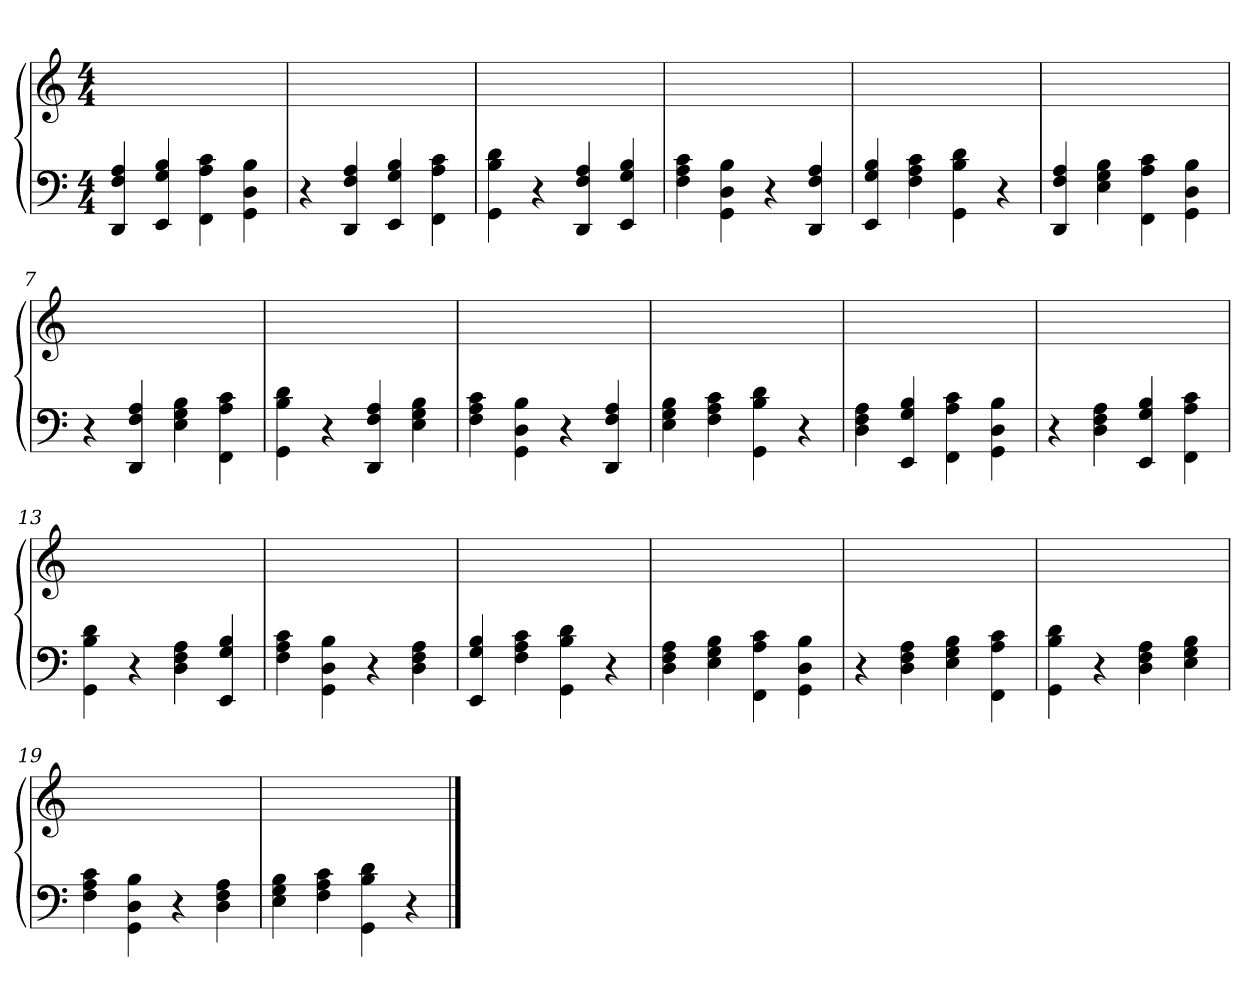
**kern	**kern
*part2	*part1
*staff2	*staff1
*clefF4	*clefG2
*k[]	*k[]
*C:	*C:
*M4/4	*M4/4
*MM60	*MM60
=1	=1
4DD 4F 4A	1ryy
4EE 4G 4B	.
4FF 4A 4c	.
4GG 4D 4B	.
=2	=2
4r	1ryy
4DD 4F 4A	.
4EE 4G 4B	.
4FF 4A 4c	.
=3	=3
4GG 4B 4d	1ryy
4r	.
4DD 4F 4A	.
4EE 4G 4B	.
=4	=4
4F 4A 4c	1ryy
4GG 4D 4B	.
4r	.
4DD 4F 4A	.
=5	=5
4EE 4G 4B	1ryy
4F 4A 4c	.
4GG 4B 4d	.
4r	.
=6	=6
4DD 4F 4A	1ryy
4E 4G 4B	.
4FF 4A 4c	.
4GG 4D 4B	.
=7	=7
4r	1ryy
4DD 4F 4A	.
4E 4G 4B	.
4FF 4A 4c	.
=8	=8
4GG 4B 4d	1ryy
4r	.
4DD 4F 4A	.
4E 4G 4B	.
=9	=9
4F 4A 4c	1ryy
4GG 4D 4B	.
4r	.
4DD 4F 4A	.
=10	=10
4E 4G 4B	1ryy
4F 4A 4c	.
4GG 4B 4d	.
4r	.
=11	=11
4D 4F 4A	1ryy
4EE 4G 4B	.
4FF 4A 4c	.
4GG 4D 4B	.
=12	=12
4r	1ryy
4D 4F 4A	.
4EE 4G 4B	.
4FF 4A 4c	.
=13	=13
4GG 4B 4d	1ryy
4r	.
4D 4F 4A	.
4EE 4G 4B	.
=14	=14
4F 4A 4c	1ryy
4GG 4D 4B	.
4r	.
4D 4F 4A	.
=15	=15
4EE 4G 4B	1ryy
4F 4A 4c	.
4GG 4B 4d	.
4r	.
=16	=16
4D 4F 4A	1ryy
4E 4G 4B	.
4FF 4A 4c	.
4GG 4D 4B	.
=17	=17
4r	1ryy
4D 4F 4A	.
4E 4G 4B	.
4FF 4A 4c	.
=18	=18
4GG 4B 4d	1ryy
4r	.
4D 4F 4A	.
4E 4G 4B	.
=19	=19
4F 4A 4c	1ryy
4GG 4D 4B	.
4r	.
4D 4F 4A	.
=20	=20
4E 4G 4B	1ryy
4F 4A 4c	.
4GG 4B 4d	.
4r	.
==	==
*-	*-
